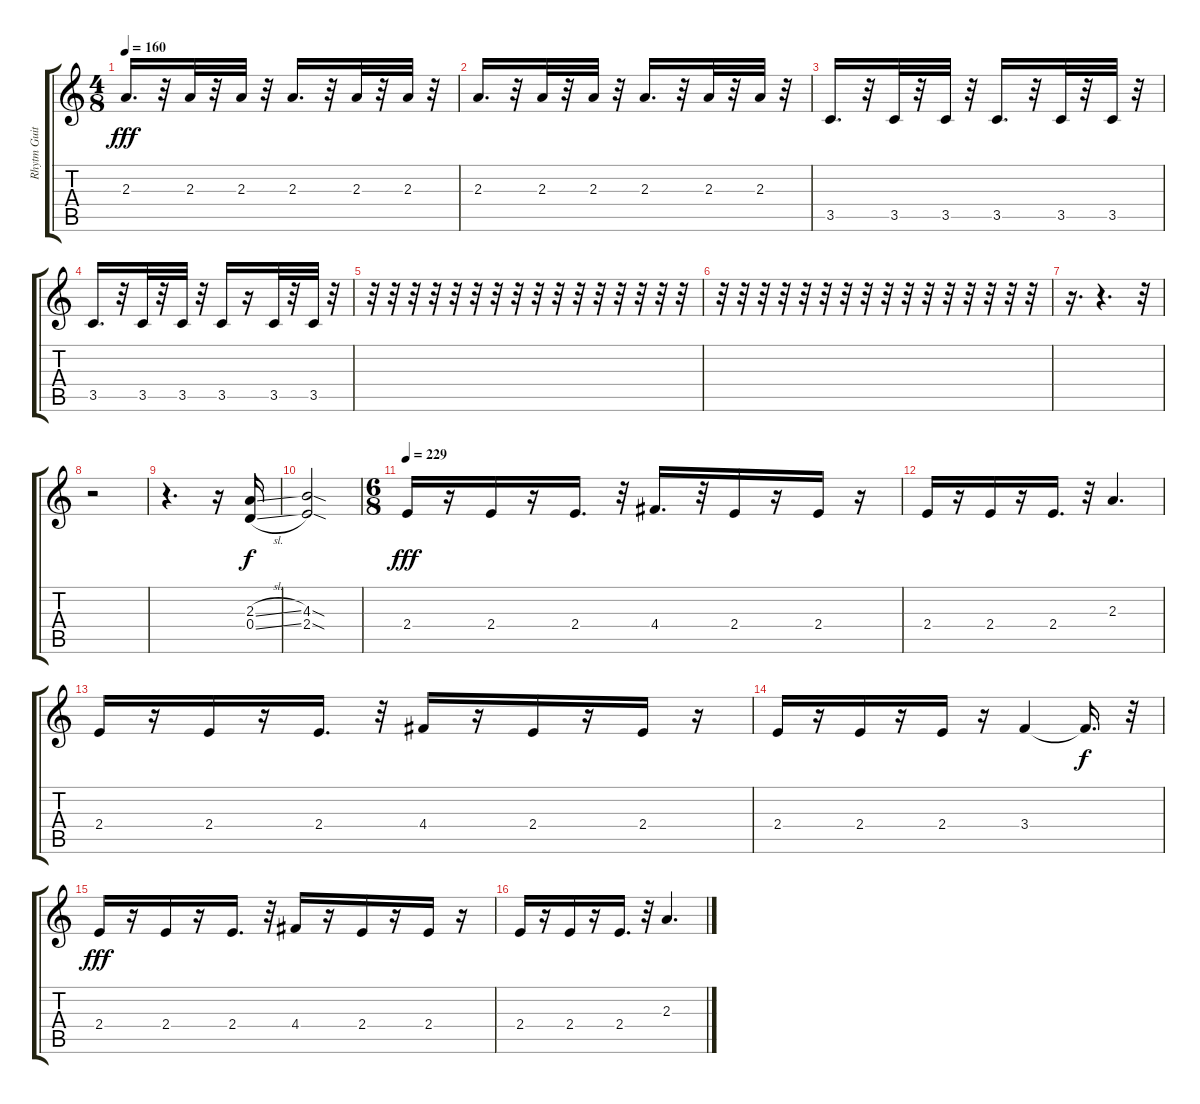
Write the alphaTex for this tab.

\track ("Rhytm Guitar2" "Rhytm Guit") {instrument overdrivenguitar}
\staff {score tabs}
\tuning (E4 B3 G3 D3 A2 E2) {hide}
\ts (4 8)
\tempo 160
\clef g2
\ks c
2.3.16{d dy fff} r.32 2.3.32 r.32 2.3.32 r.32 2.3.16{d} r.32 2.3.32 r.32 2.3.32 r.32 |
2.3.16{d} r.32 2.3.32 r.32 2.3.32 r.32 2.3.16{d} r.32 2.3.32 r.32 2.3.32 r.32 |
3.5.16{d} r.32 3.5.32 r.32 3.5.32 r.32 3.5.16{d} r.32 3.5.32 r.32 3.5.32 r.32 |
3.5.16{d} r.32 3.5.32 r.32 3.5.32 r.32 3.5.16 r.16 3.5.32 r.32 3.5.32 r.32 |
r.32 r.32 r.32 r.32 r.32 r.32 r.32 r.32 r.32 r.32 r.32 r.32 r.32 r.32 r.32 r.32 |
r.32 r.32 r.32 r.32 r.32 r.32 r.32 r.32 r.32 r.32 r.32 r.32 r.32 r.32 r.32 r.32 |
r.16{d} r.4{d} r.32 |
r.2 |
r.4{d} r.16 (2.3{sl} 0.4{sl}).16{dy f} |
(4.3{sod} 2.4{sod}).2 |
\ts (6 8)
\tempo 229
2.4.16{dy fff} r.16 2.4.16 r.16 2.4.16{d} r.32 4.4.16{d} r.32 2.4.16 r.16 2.4.16 r.16 |
2.4.16 r.16 2.4.16 r.16 2.4.16{d} r.32 2.3.4{d} |
2.4.16 r.16 2.4.16 r.16 2.4.16{d} r.32 4.4.16 r.16 2.4.16 r.16 2.4.16 r.16 |
2.4.16 r.16 2.4.16 r.16 2.4.16 r.16 3.4.4 3.4{t}.16{d dy f} r.32 |
2.4.16{dy fff} r.16 2.4.16 r.16 2.4.16{d} r.32 4.4.16 r.16 2.4.16 r.16 2.4.16 r.16 |
2.4.16 r.16 2.4.16 r.16 2.4.16{d} r.32 2.3.4{d}
